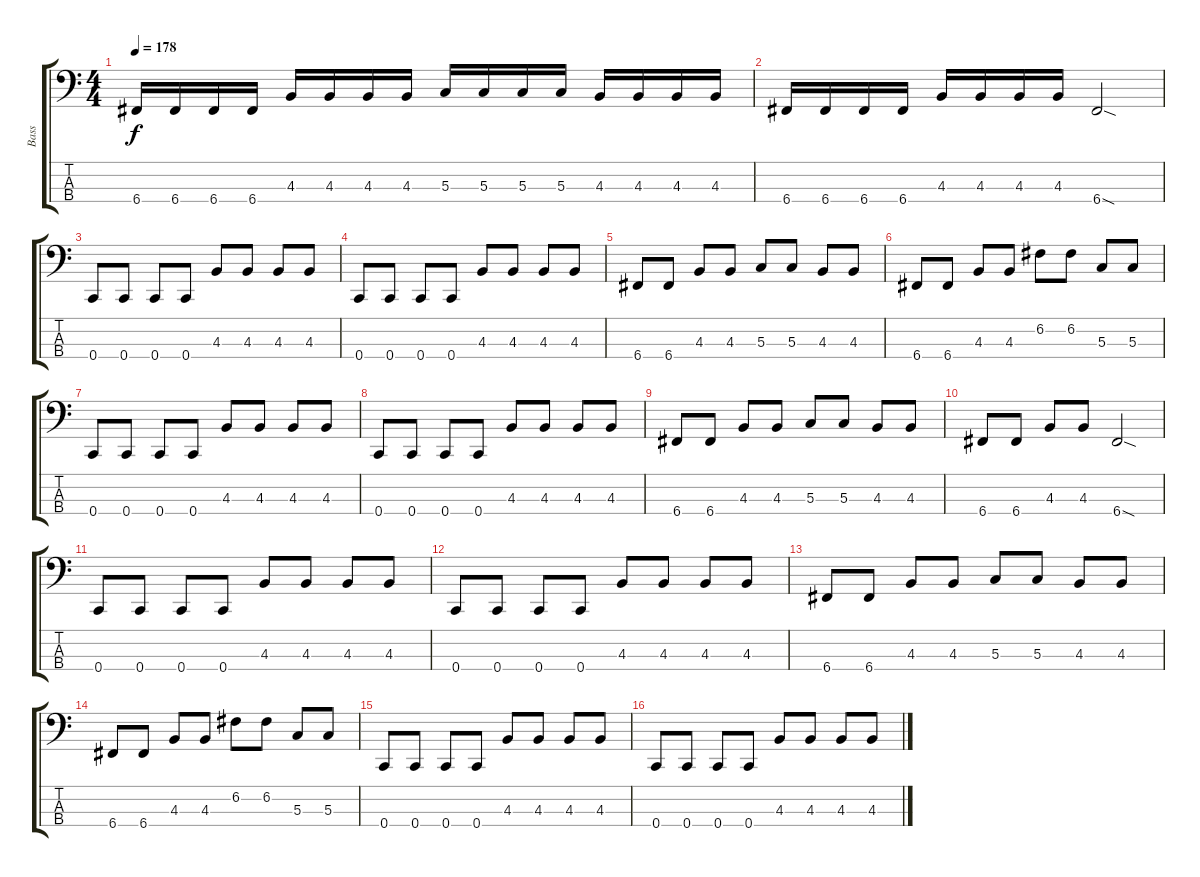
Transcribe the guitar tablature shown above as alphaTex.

\track ("Bass" "Bass") {instrument slapbass2}
\staff {score tabs}
\tuning (F2 C2 G1 C1) {hide}
\ts (4 4)
\tempo 178
\clef f4
\ks c
6.4.16{dy f} 6.4.16 6.4.16 6.4.16 4.3.16 4.3.16 4.3.16 4.3.16 5.3.16 5.3.16 5.3.16 5.3.16 4.3.16 4.3.16 4.3.16 4.3.16 |
6.4.16 6.4.16 6.4.16 6.4.16 4.3.16 4.3.16 4.3.16 4.3.16 6.4{sod}.2 |
0.4.8 0.4.8 0.4.8 0.4.8 4.3.8 4.3.8 4.3.8 4.3.8 |
0.4.8 0.4.8 0.4.8 0.4.8 4.3.8 4.3.8 4.3.8 4.3.8 |
6.4.8 6.4.8 4.3.8 4.3.8 5.3.8 5.3.8 4.3.8 4.3.8 |
6.4.8 6.4.8 4.3.8 4.3.8 6.2.8 6.2.8 5.3.8 5.3.8 |
0.4.8 0.4.8 0.4.8 0.4.8 4.3.8 4.3.8 4.3.8 4.3.8 |
0.4.8 0.4.8 0.4.8 0.4.8 4.3.8 4.3.8 4.3.8 4.3.8 |
6.4.8 6.4.8 4.3.8 4.3.8 5.3.8 5.3.8 4.3.8 4.3.8 |
6.4.8 6.4.8 4.3.8 4.3.8 6.4{sod}.2 |
0.4.8 0.4.8 0.4.8 0.4.8 4.3.8 4.3.8 4.3.8 4.3.8 |
0.4.8 0.4.8 0.4.8 0.4.8 4.3.8 4.3.8 4.3.8 4.3.8 |
6.4.8 6.4.8 4.3.8 4.3.8 5.3.8 5.3.8 4.3.8 4.3.8 |
6.4.8 6.4.8 4.3.8 4.3.8 6.2.8 6.2.8 5.3.8 5.3.8 |
0.4.8 0.4.8 0.4.8 0.4.8 4.3.8 4.3.8 4.3.8 4.3.8 |
0.4.8 0.4.8 0.4.8 0.4.8 4.3.8 4.3.8 4.3.8 4.3.8
